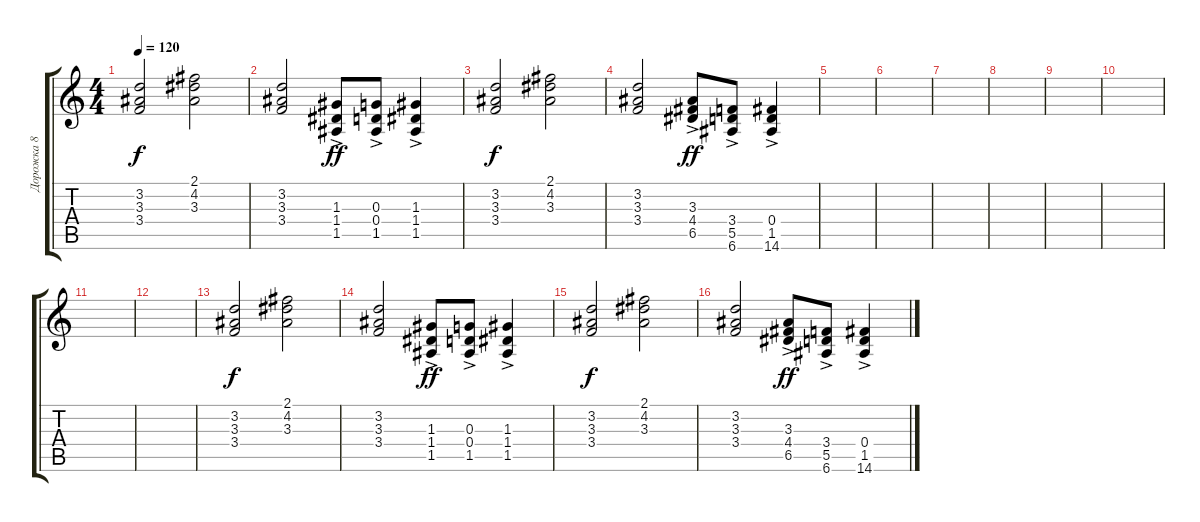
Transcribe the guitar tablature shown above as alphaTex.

\track ("Дорожка 8" "Дорожка 8") {instrument distortionguitar}
\staff {score tabs}
\tuning (E4 B3 G3 D3 A2 E2) {hide}
\ts (4 4)
\tempo 120
\clef g2
\ks c
(3.2 3.3 3.4).2{dy f} (2.1 4.2 3.3).2 |
(3.2 3.3 3.4).2 (1.3 1.4 1.5{ac}).8{dy ff} (0.3 0.4 1.5{ac}).8 (1.3 1.4 1.5{ac}).4 |
(3.2 3.3 3.4).2{dy f} (2.1 4.2 3.3).2 |
(3.2 3.3 3.4).2 (3.3 4.4 6.5{ac}).8{dy ff} (3.4 5.5{ac} 6.6).8 (0.4{ac} 1.5 14.6).4 |
|
|
|
|
|
|
|
|
(3.2 3.3 3.4).2{dy f} (2.1 4.2 3.3).2 |
(3.2 3.3 3.4).2 (1.3 1.4 1.5{ac}).8{dy ff} (0.3 0.4 1.5{ac}).8 (1.3 1.4 1.5{ac}).4 |
(3.2 3.3 3.4).2{dy f} (2.1 4.2 3.3).2 |
(3.2 3.3 3.4).2 (3.3 4.4 6.5{ac}).8{dy ff} (3.4 5.5{ac} 6.6).8 (0.4{ac} 1.5 14.6).4
